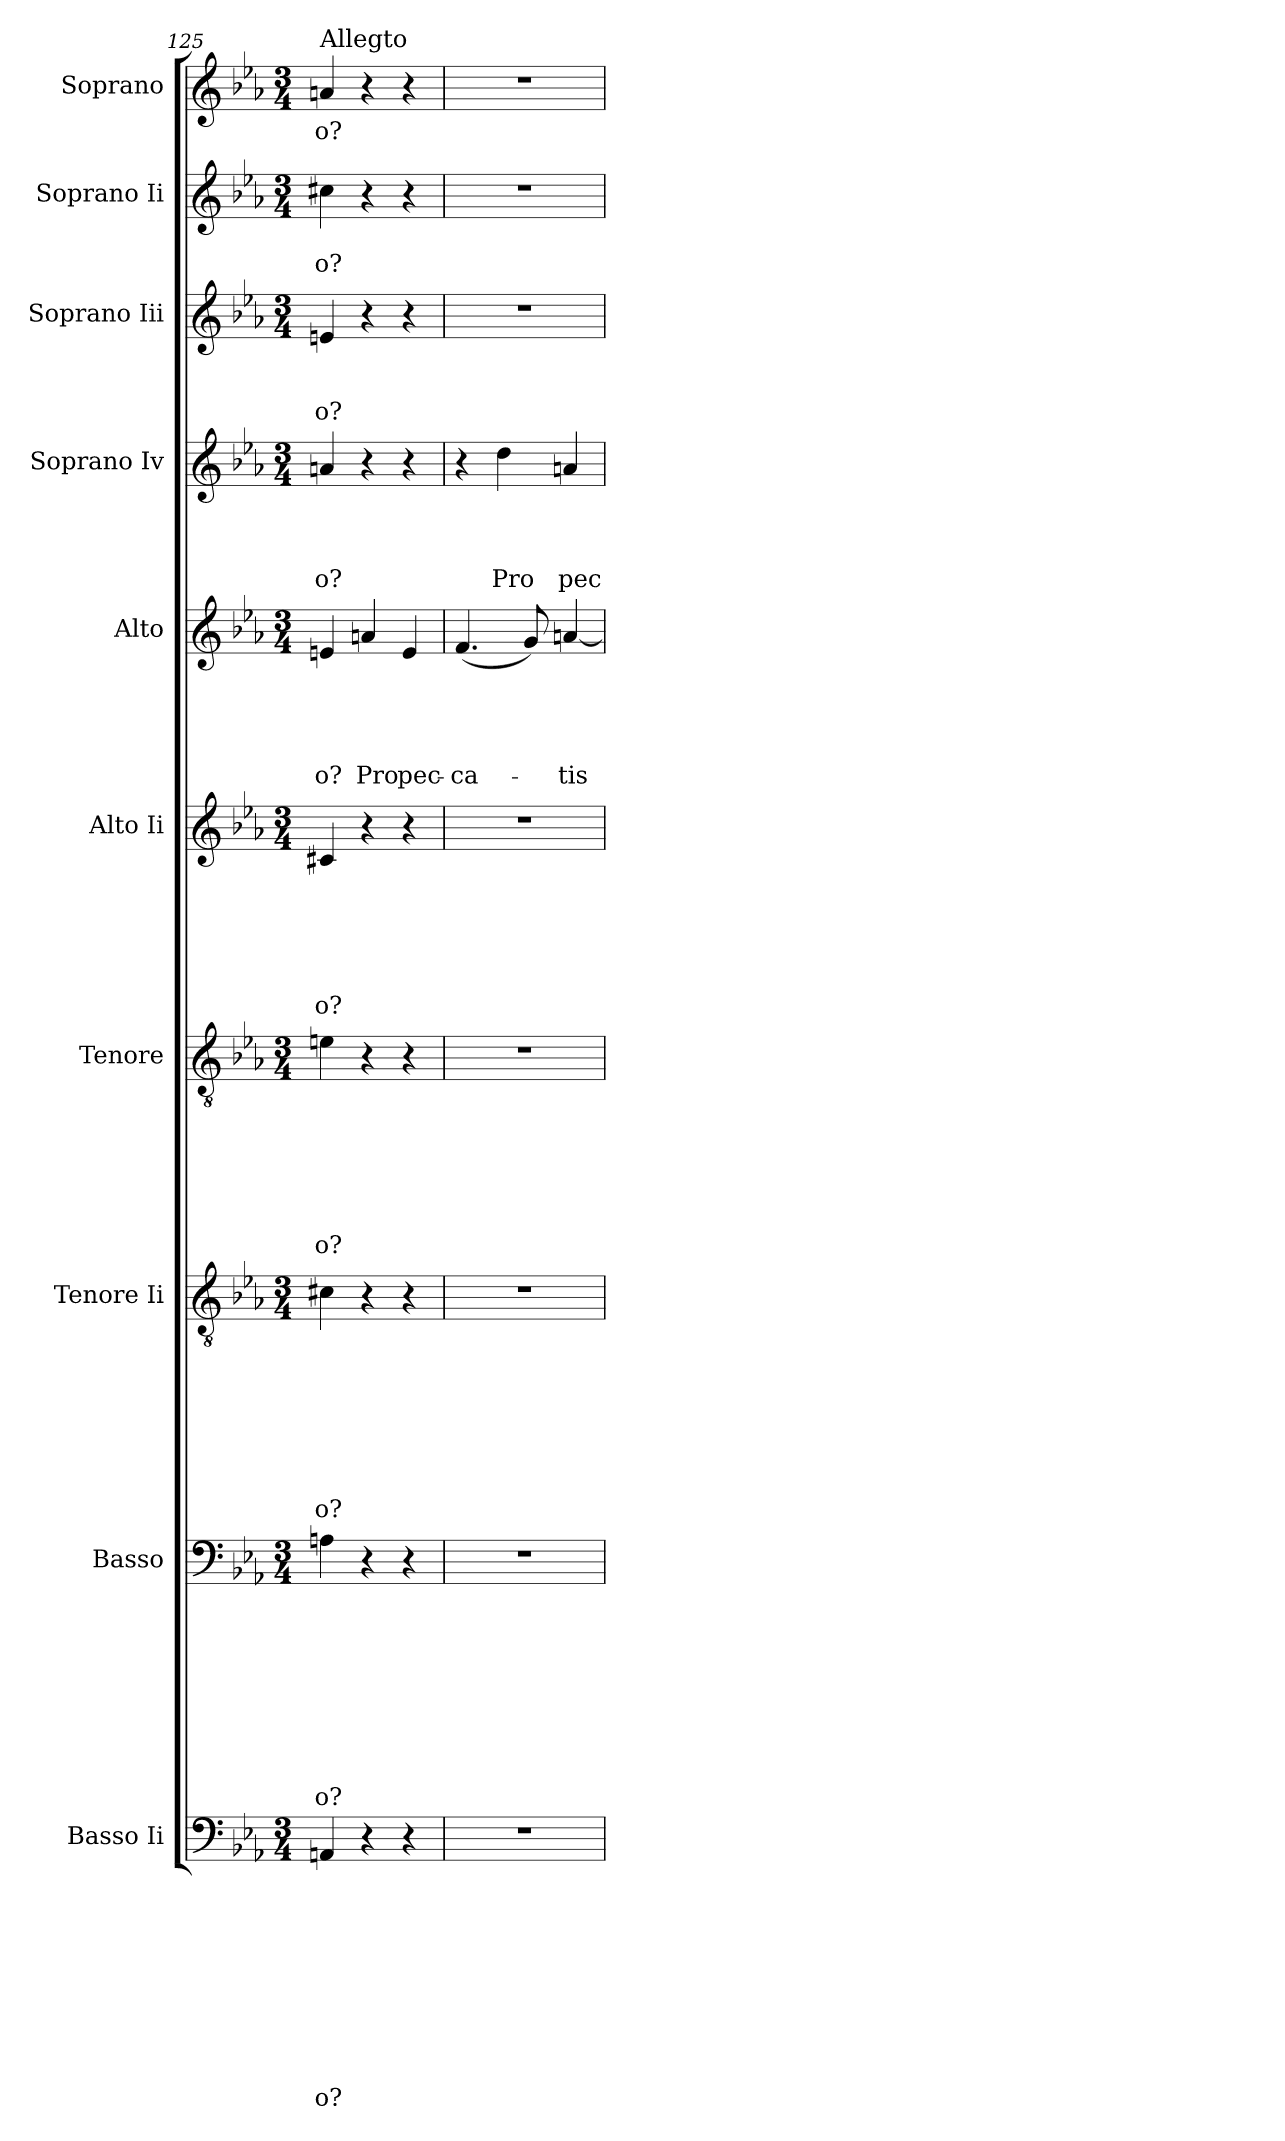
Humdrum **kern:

**kern	**text	**text	**text	**text	**text	**text	**text	**text	**text	**text	**kern	**text	**text	**text	**text	**text	**text	**text	**text	**text	**kern	**text	**text	**text	**text	**text	**text	**text	**text	**kern	**text	**text	**text	**text	**text	**text	**text	**kern	**text	**text	**text	**text	**text	**text	**kern	**text	**text	**text	**text	**text	**kern	**text	**text	**text	**text	**kern	**text	**text	**text	**kern	**text	**text	**kern	**text
*part10	*part10	*part10	*part10	*part10	*part10	*part10	*part10	*part10	*part10	*part10	*part9	*part9	*part9	*part9	*part9	*part9	*part9	*part9	*part9	*part9	*part8	*part8	*part8	*part8	*part8	*part8	*part8	*part8	*part8	*part7	*part7	*part7	*part7	*part7	*part7	*part7	*part7	*part6	*part6	*part6	*part6	*part6	*part6	*part6	*part5	*part5	*part5	*part5	*part5	*part5	*part4	*part4	*part4	*part4	*part4	*part3	*part3	*part3	*part3	*part2	*part2	*part2	*part1	*part1
*staff10	*staff10	*staff10	*staff10	*staff10	*staff10	*staff10	*staff10	*staff10	*staff10	*staff10	*staff9	*staff9	*staff9	*staff9	*staff9	*staff9	*staff9	*staff9	*staff9	*staff9	*staff8	*staff8	*staff8	*staff8	*staff8	*staff8	*staff8	*staff8	*staff8	*staff7	*staff7	*staff7	*staff7	*staff7	*staff7	*staff7	*staff7	*staff6	*staff6	*staff6	*staff6	*staff6	*staff6	*staff6	*staff5	*staff5	*staff5	*staff5	*staff5	*staff5	*staff4	*staff4	*staff4	*staff4	*staff4	*staff3	*staff3	*staff3	*staff3	*staff2	*staff2	*staff2	*staff1	*staff1
*I"Basso Ii	*	*	*	*	*	*	*	*	*	*	*I"Basso	*	*	*	*	*	*	*	*	*	*I"Tenore Ii	*	*	*	*	*	*	*	*	*I"Tenore	*	*	*	*	*	*	*	*I"Alto Ii	*	*	*	*	*	*	*I"Alto	*	*	*	*	*	*I"Soprano Iv	*	*	*	*	*I"Soprano Iii	*	*	*	*I"Soprano Ii	*	*	*I"Soprano	*
*clefF4	*	*	*	*	*	*	*	*	*	*	*clefF4	*	*	*	*	*	*	*	*	*	*clefGv2	*	*	*	*	*	*	*	*	*clefGv2	*	*	*	*	*	*	*	*clefG2	*	*	*	*	*	*	*clefG2	*	*	*	*	*	*clefG2	*	*	*	*	*clefG2	*	*	*	*clefG2	*	*	*clefG2	*
*k[b-e-a-]	*	*	*	*	*	*	*	*	*	*	*k[b-e-a-]	*	*	*	*	*	*	*	*	*	*k[b-e-a-]	*	*	*	*	*	*	*	*	*k[b-e-a-]	*	*	*	*	*	*	*	*k[b-e-a-]	*	*	*	*	*	*	*k[b-e-a-]	*	*	*	*	*	*k[b-e-a-]	*	*	*	*	*k[b-e-a-]	*	*	*	*k[b-e-a-]	*	*	*k[b-e-a-]	*
*E-:	*	*	*	*	*	*	*	*	*	*	*E-:	*	*	*	*	*	*	*	*	*	*E-:	*	*	*	*	*	*	*	*	*E-:	*	*	*	*	*	*	*	*E-:	*	*	*	*	*	*	*E-:	*	*	*	*	*	*E-:	*	*	*	*	*E-:	*	*	*	*E-:	*	*	*E-:	*
*M3/4	*	*	*	*	*	*	*	*	*	*	*M3/4	*	*	*	*	*	*	*	*	*	*M3/4	*	*	*	*	*	*	*	*	*M3/4	*	*	*	*	*	*	*	*M3/4	*	*	*	*	*	*	*M3/4	*	*	*	*	*	*M3/4	*	*	*	*	*M3/4	*	*	*	*M3/4	*	*	*M3/4	*
=125	=125	=125	=125	=125	=125	=125	=125	=125	=125	=125	=125	=125	=125	=125	=125	=125	=125	=125	=125	=125	=125	=125	=125	=125	=125	=125	=125	=125	=125	=125	=125	=125	=125	=125	=125	=125	=125	=125	=125	=125	=125	=125	=125	=125	=125	=125	=125	=125	=125	=125	=125	=125	=125	=125	=125	=125	=125	=125	=125	=125	=125	=125	=125	=125
!	!	!	!	!	!	!	!	!	!	!	!	!	!	!	!	!	!	!	!	!	!	!	!	!	!	!	!	!	!	!	!	!	!	!	!	!	!	!	!	!	!	!	!	!	!	!	!	!	!	!	!	!	!	!	!	!	!	!	!	!	!	!	!LO:TX:a:t=Allegto	!
!	!	!	!	!	!	!	!	!	!	!LO:LY:b	!	!	!	!	!	!	!	!	!	!LO:LY:b	!	!	!	!	!	!	!	!	!LO:LY:b	!	!	!	!	!	!	!	!LO:LY:b	!	!	!	!	!	!	!LO:LY:b	!	!	!	!	!	!LO:LY:b	!	!	!	!	!LO:LY:b	!	!	!	!LO:LY:b	!	!	!LO:LY:b	!	!LO:LY:b
4AAn/	.	.	.	.	.	.	.	.	.	-o?	4An\	.	.	.	.	.	.	.	.	-o?	4c#X\	.	.	.	.	.	.	.	-o?	4en\	.	.	.	.	.	.	-o?	4c#X/	.	.	.	.	.	-o?	4en/	.	.	.	.	-o?	4an/	.	.	.	-o?	4en/	.	.	-o?	4cc#X\	.	-o?	4an/	-o?
!	!	!	!	!	!	!	!	!	!	!	!	!	!	!	!	!	!	!	!	!	!	!	!	!	!	!	!	!	!	!	!	!	!	!	!	!	!	!	!	!	!	!	!	!	!	!	!	!	!	!LO:LY:b	!	!	!	!	!	!	!	!	!	!	!	!	!	!
4r	.	.	.	.	.	.	.	.	.	.	4r	.	.	.	.	.	.	.	.	.	4r	.	.	.	.	.	.	.	.	4r	.	.	.	.	.	.	.	4r	.	.	.	.	.	.	4an/	.	.	.	.	Pro	4r	.	.	.	.	4r	.	.	.	4r	.	.	4r	.
!	!	!	!	!	!	!	!	!	!	!	!	!	!	!	!	!	!	!	!	!	!	!	!	!	!	!	!	!	!	!	!	!	!	!	!	!	!	!	!	!	!	!	!	!	!	!	!	!	!	!LO:LY:b	!	!	!	!	!	!	!	!	!	!	!	!	!	!
4r	.	.	.	.	.	.	.	.	.	.	4r	.	.	.	.	.	.	.	.	.	4r	.	.	.	.	.	.	.	.	4r	.	.	.	.	.	.	.	4r	.	.	.	.	.	.	4e/	.	.	.	.	pec-	4r	.	.	.	.	4r	.	.	.	4r	.	.	4r	.
=126	=126	=126	=126	=126	=126	=126	=126	=126	=126	=126	=126	=126	=126	=126	=126	=126	=126	=126	=126	=126	=126	=126	=126	=126	=126	=126	=126	=126	=126	=126	=126	=126	=126	=126	=126	=126	=126	=126	=126	=126	=126	=126	=126	=126	=126	=126	=126	=126	=126	=126	=126	=126	=126	=126	=126	=126	=126	=126	=126	=126	=126	=126	=126	=126
!LO:N:vis=1	!	!	!	!	!	!	!	!	!	!	!LO:N:vis=1	!	!	!	!	!	!	!	!	!	!LO:N:vis=1	!	!	!	!	!	!	!	!	!LO:N:vis=1	!	!	!	!	!	!	!	!LO:N:vis=1	!	!	!	!	!	!	!	!	!	!	!	!LO:LY:b	!	!	!	!	!	!LO:N:vis=1	!	!	!	!LO:N:vis=1	!	!	!LO:N:vis=1	!
2.r	.	.	.	.	.	.	.	.	.	.	2.r	.	.	.	.	.	.	.	.	.	2.r	.	.	.	.	.	.	.	.	2.r	.	.	.	.	.	.	.	2.r	.	.	.	.	.	.	(<4.f/	.	.	.	.	-ca-	4r	.	.	.	.	2.r	.	.	.	2.r	.	.	2.r	.
!	!	!	!	!	!	!	!	!	!	!	!	!	!	!	!	!	!	!	!	!	!	!	!	!	!	!	!	!	!	!	!	!	!	!	!	!	!	!	!	!	!	!	!	!	!	!	!	!	!	!	!	!	!	!	!LO:LY:b	!	!	!	!	!	!	!	!	!
.	.	.	.	.	.	.	.	.	.	.	.	.	.	.	.	.	.	.	.	.	.	.	.	.	.	.	.	.	.	.	.	.	.	.	.	.	.	.	.	.	.	.	.	.	.	.	.	.	.	.	4dd\	.	.	.	Pro	.	.	.	.	.	.	.	.	.
.	.	.	.	.	.	.	.	.	.	.	.	.	.	.	.	.	.	.	.	.	.	.	.	.	.	.	.	.	.	.	.	.	.	.	.	.	.	.	.	.	.	.	.	.	8g/)	.	.	.	.	.	.	.	.	.	.	.	.	.	.	.	.	.	.	.
!	!	!	!	!	!	!	!	!	!	!	!	!	!	!	!	!	!	!	!	!	!	!	!	!	!	!	!	!	!	!	!	!	!	!	!	!	!	!	!	!	!	!	!	!	!	!	!	!	!	!LO:LY:b	!	!	!	!	!LO:LY:b	!	!	!	!	!	!	!	!	!
.	.	.	.	.	.	.	.	.	.	.	.	.	.	.	.	.	.	.	.	.	.	.	.	.	.	.	.	.	.	.	.	.	.	.	.	.	.	.	.	.	.	.	.	.	[<4an/	.	.	.	.	-tis	4an/	.	.	.	pec-	.	.	.	.	.	.	.	.	.
=	=	=	=	=	=	=	=	=	=	=	=	=	=	=	=	=	=	=	=	=	=	=	=	=	=	=	=	=	=	=	=	=	=	=	=	=	=	=	=	=	=	=	=	=	=	=	=	=	=	=	=	=	=	=	=	=	=	=	=	=	=	=	=	=
*-	*-	*-	*-	*-	*-	*-	*-	*-	*-	*-	*-	*-	*-	*-	*-	*-	*-	*-	*-	*-	*-	*-	*-	*-	*-	*-	*-	*-	*-	*-	*-	*-	*-	*-	*-	*-	*-	*-	*-	*-	*-	*-	*-	*-	*-	*-	*-	*-	*-	*-	*-	*-	*-	*-	*-	*-	*-	*-	*-	*-	*-	*-	*-	*-
